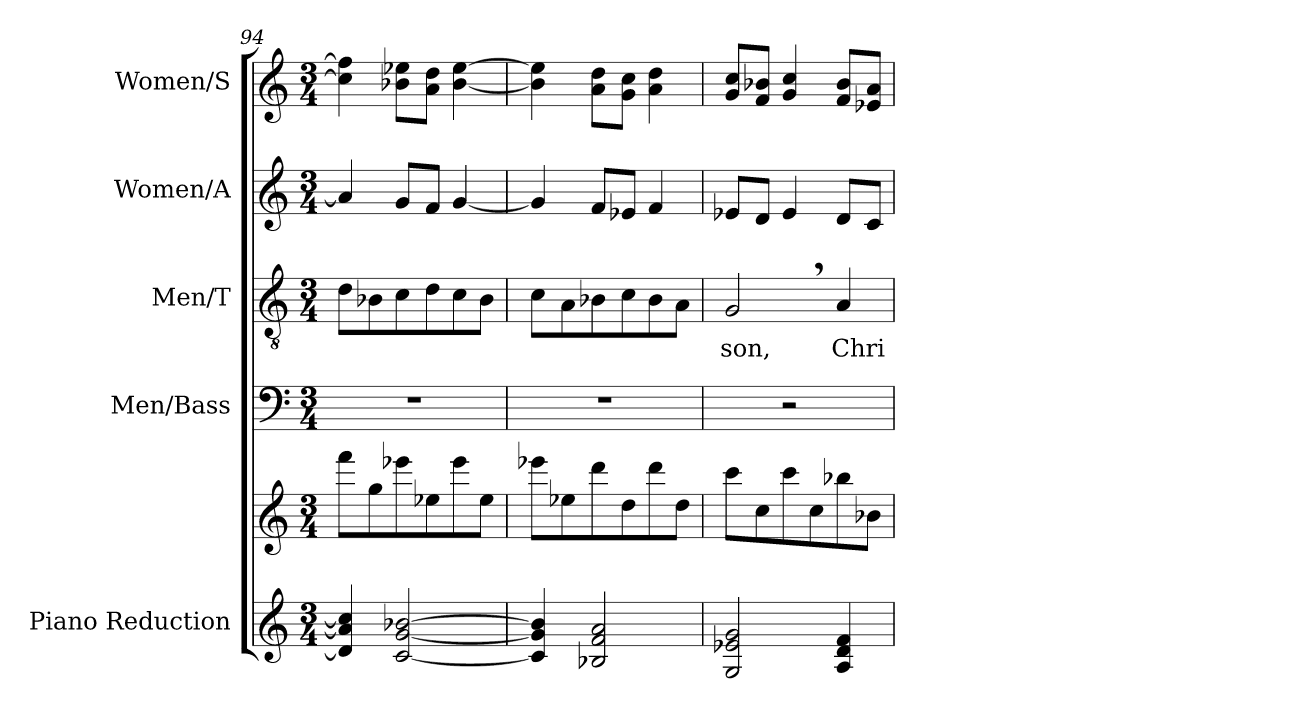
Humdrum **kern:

**kern	**kern	**kern	**kern	**text	**kern	**kern
*part5	*part5	*part4	*part3	*part3	*part2	*part1
*staff6	*staff5	*staff4	*staff3	*staff3	*staff2	*staff1
*I"Piano Reduction	*	*I"Men/Bass	*I"Men/T	*	*I"Women/A	*I"Women/S
*I'Pno	*	*	*	*	*	*
*clefG2	*clefG2	*clefF4	*clefGv2	*	*clefG2	*clefG2
*k[]	*k[]	*k[]	*k[]	*	*k[]	*k[]
*M3/4	*M3/4	*M3/4	*M3/4	*	*M3/4	*M3/4
=94	=94	=94	=94	=94	=94	=94
4d/] 4a/] 4cc/]	8fff\L	2.r	8d\L	.	4a/]	4cc\] 4ff\]
.	8gg\	.	8B-X\	.	.	.
[2c/ [2g/ [2b-X/	8eee-X\	.	8c\	.	8g/L	8b-X\ 8ee-X\L
.	8ee-X\	.	8d\	.	8f/J	8a\ 8dd\J
.	8eee-\	.	8c\	.	[4g/	[4b-\ [4ee-\
.	8ee-\J	.	8B-\J	.	.	.
=95	=95	=95	=95	=95	=95	=95
4c/] 4g/] 4b-/]	8eee-X\L	2.r	8c\L	.	4g/]	4b-\] 4ee-\]
.	8ee-X\	.	8A\	.	.	.
2B-X/ 2f/ 2a/	8ddd\	.	8B-X\	.	8f/L	8a\ 8dd\L
.	8dd\	.	8c\	.	8e-X/J	8g\ 8cc\J
.	8ddd\	.	8B-\	.	4f/	4a\ 4dd\
.	8dd\J	.	8A\J	.	.	.
=96	=96	=96	=96	=96	=96	=96
!	!	!	!	!LO:LY:b	!	!
2G/ 2e-X/ 2g/	8ccc\L	4G\yy	2G,/	-son,	8e-X/L	8g/ 8cc/L
.	8cc\	.	.	.	8d/J	8f/ 8b-X/J
.	8ccc\	2r	.	.	4e-/	4g/ 4cc/
.	8cc\	.	.	.	.	.
!	!	!	!	!LO:LY:b	!	!
4A/ 4d/ 4f/	8bb-X\	.	4A/	Chri-	8d/L	8f/ 8b-/L
.	8b-X\J	.	.	.	8c/J	8e-X/ 8a/J
=	=	=	=	=	=	=
*-	*-	*-	*-	*-	*-	*-
